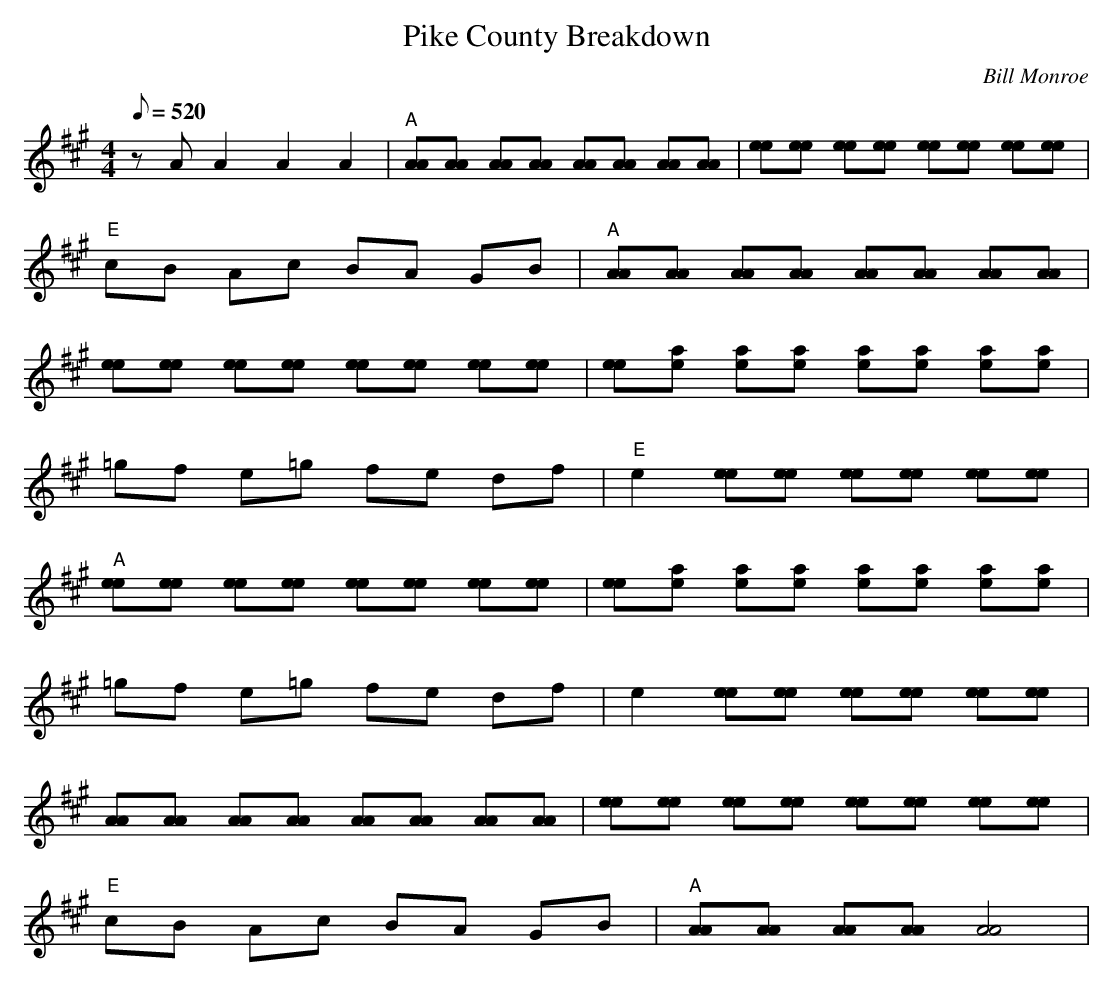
X:1b
T: Pike County Breakdown
C: Bill Monroe
L: 1/8
Q: 520
M: 4/4
K: A
 zA A2 A2 A2 | "A"[AA][AA] [AA][AA] [AA][AA] [AA][AA] | [ee][ee] [ee][ee] [ee][ee] [ee][ee] |
 "E"cB Ac BA GB | "A"[AA][AA] [AA][AA] [AA][AA] [AA][AA] |
 [ee][ee] [ee][ee] [ee][ee] [ee][ee] | [ee][ae] [ae][ae] [ae][ae] [ae][ae] |
 =gf e=g fe df | "E"e2 [ee][ee] [ee][ee] [ee][ee] |
 "A"[ee][ee] [ee][ee] [ee][ee] [ee][ee] | [ee][ae] [ae][ae] [ae][ae] [ae][ae] |
 =gf e=g fe df | e2 [ee][ee] [ee][ee] [ee][ee] |
 [AA][AA] [AA][AA] [AA][AA] [AA][AA] | [ee][ee] [ee][ee] [ee][ee] [ee][ee] |
 "E"cB Ac BA GB | "A"[AA][AA] [AA][AA] [A4A4] |
